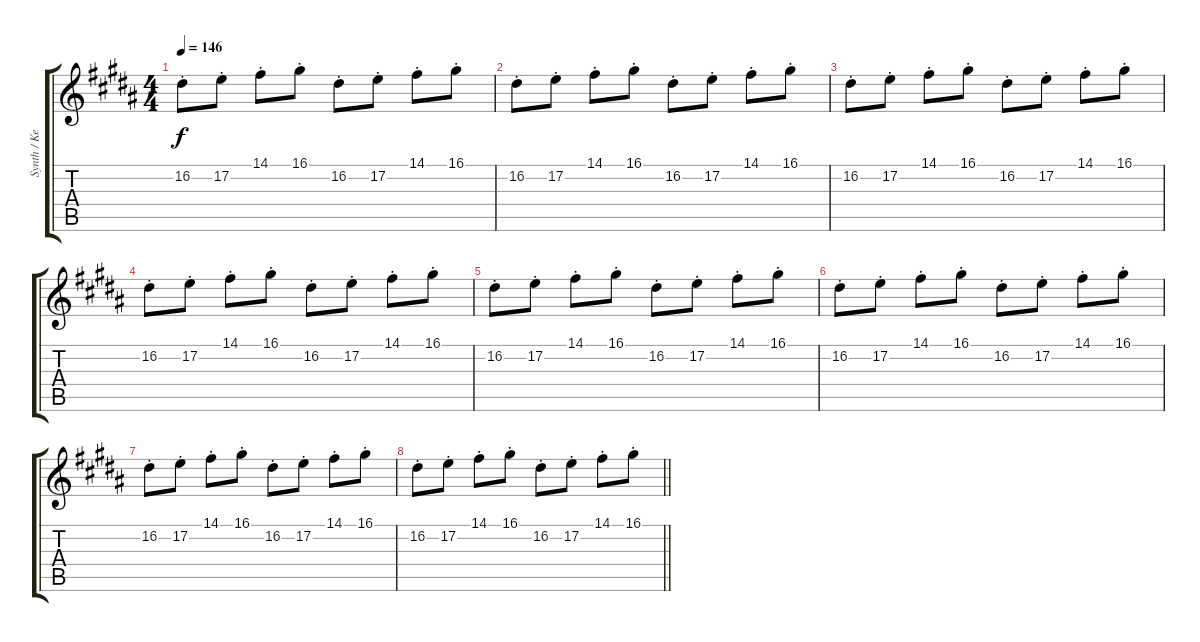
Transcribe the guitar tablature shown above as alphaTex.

\track ("Synth / Keyboard III" "Synth / Ke") {instrument lead2sawtooth}
\staff {score tabs}
\tuning (E4 B3 G3 D3 A2 E2) {hide}
\ts (4 4)
\tempo 146
\clef g2
\ks b
16.2{st}.8{dy f} 17.2{st}.8 14.1{st}.8 16.1{st}.8 16.2{st}.8 17.2{st}.8 14.1{st}.8 16.1{st}.8 |
16.2{st}.8 17.2{st}.8 14.1{st}.8 16.1{st}.8 16.2{st}.8 17.2{st}.8 14.1{st}.8 16.1{st}.8 |
16.2{st}.8 17.2{st}.8 14.1{st}.8 16.1{st}.8 16.2{st}.8 17.2{st}.8 14.1{st}.8 16.1{st}.8 |
16.2{st}.8 17.2{st}.8 14.1{st}.8 16.1{st}.8 16.2{st}.8 17.2{st}.8 14.1{st}.8 16.1{st}.8 |
16.2{st}.8 17.2{st}.8 14.1{st}.8 16.1{st}.8 16.2{st}.8 17.2{st}.8 14.1{st}.8 16.1{st}.8 |
16.2{st}.8 17.2{st}.8 14.1{st}.8 16.1{st}.8 16.2{st}.8 17.2{st}.8 14.1{st}.8 16.1{st}.8 |
16.2{st}.8 17.2{st}.8 14.1{st}.8 16.1{st}.8 16.2{st}.8 17.2{st}.8 14.1{st}.8 16.1{st}.8 |
\barLineRight lightlight
16.2{st}.8 17.2{st}.8 14.1{st}.8 16.1{st}.8 16.2{st}.8 17.2{st}.8 14.1{st}.8 16.1{st}.8
